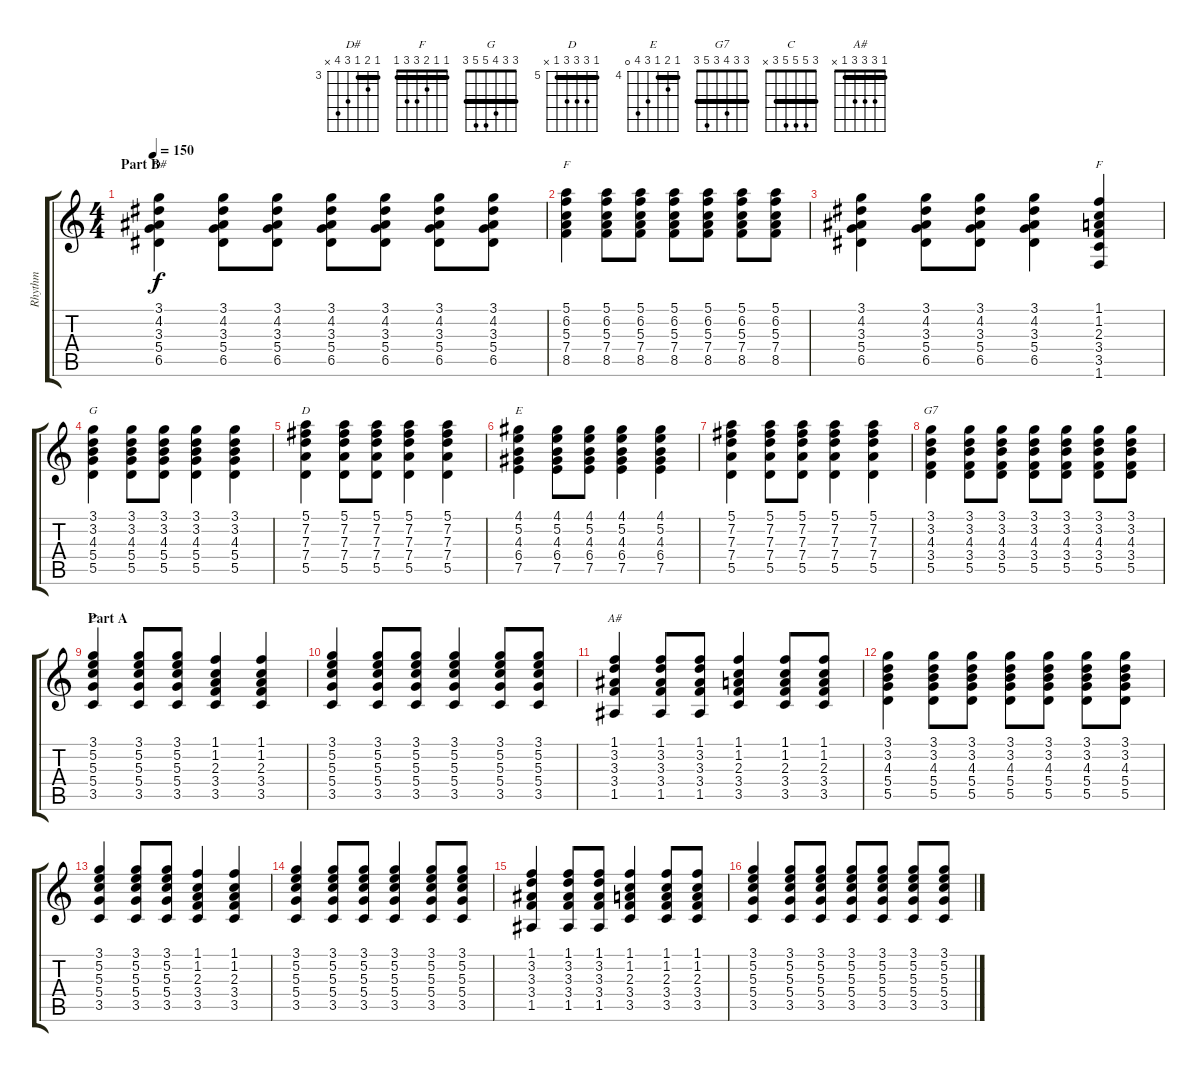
\track ("Rhythm" "Rhythm") {instrument acousticguitarnylon}
\staff {score tabs}
\tuning (E4 B3 G3 D3 A2 E2) {hide}
\chord ("D#" 3 4 3 5 6 x) {firstfret 3 barre 3}
\chord ("F" 5 6 5 7 8 x) {firstfret 5 barre 5}
\chord ("F" 1 1 2 3 3 1) {barre 1}
\chord ("G" 3 3 4 5 5 3) {barre 3}
\chord ("D" 5 7 7 7 5 x) {firstfret 5 barre 5}
\chord ("E" 4 5 4 6 7 0) {firstfret 4 barre 4}
\chord ("G7" 3 3 4 3 5 3) {barre 3}
\chord ("C" 3 5 5 5 3 x) {barre 3}
\chord ("A#" 1 3 3 3 1 x) {barre 1}
\ts (4 4)
\section ("" "Part B")
\tempo 150
\clef g2
\ks c
(3.1 4.2 3.3 5.4 6.5).4{ch "D#" dy f} (3.1 4.2 3.3 5.4 6.5).8 (3.1 4.2 3.3 5.4 6.5).8 (3.1 4.2 3.3 5.4 6.5).8 (3.1 4.2 3.3 5.4 6.5).8 (3.1 4.2 3.3 5.4 6.5).8 (3.1 4.2 3.3 5.4 6.5).8 |
(5.1 6.2 5.3 7.4 8.5).4{ch "F"} (5.1 6.2 5.3 7.4 8.5).8 (5.1 6.2 5.3 7.4 8.5).8 (5.1 6.2 5.3 7.4 8.5).8 (5.1 6.2 5.3 7.4 8.5).8 (5.1 6.2 5.3 7.4 8.5).8 (5.1 6.2 5.3 7.4 8.5).8 |
(3.1 4.2 3.3 5.4 6.5).4 (3.1 4.2 3.3 5.4 6.5).8 (3.1 4.2 3.3 5.4 6.5).8 (3.1 4.2 3.3 5.4 6.5).4 (1.1 1.2 2.3 3.4 3.5 1.6).4{ch "F"} |
(3.1 3.2 4.3 5.4 5.5).4{ch "G"} (3.1 3.2 4.3 5.4 5.5).8 (3.1 3.2 4.3 5.4 5.5).8 (3.1 3.2 4.3 5.4 5.5).4 (3.1 3.2 4.3 5.4 5.5).4 |
(5.1 7.2 7.3 7.4 5.5).4{ch "D"} (5.1 7.2 7.3 7.4 5.5).8 (5.1 7.2 7.3 7.4 5.5).8 (5.1 7.2 7.3 7.4 5.5).4 (5.1 7.2 7.3 7.4 5.5).4 |
(4.1 5.2 4.3 6.4 7.5).4{ch "E"} (4.1 5.2 4.3 6.4 7.5).8 (4.1 5.2 4.3 6.4 7.5).8 (4.1 5.2 4.3 6.4 7.5).4 (4.1 5.2 4.3 6.4 7.5).4 |
(5.1 7.2 7.3 7.4 5.5).4 (5.1 7.2 7.3 7.4 5.5).8 (5.1 7.2 7.3 7.4 5.5).8 (5.1 7.2 7.3 7.4 5.5).4 (5.1 7.2 7.3 7.4 5.5).4 |
(3.1 3.2 4.3 3.4 5.5).4{ch "G7"} (3.1 3.2 4.3 3.4 5.5).8 (3.1 3.2 4.3 3.4 5.5).8 (3.1 3.2 4.3 3.4 5.5).8 (3.1 3.2 4.3 3.4 5.5).8 (3.1 3.2 4.3 3.4 5.5).8 (3.1 3.2 4.3 3.4 5.5).8 |
\section ("" "Part A")
(3.1 5.2 5.3 5.4 3.5).4{ch "C"} (3.1 5.2 5.3 5.4 3.5).8 (3.1 5.2 5.3 5.4 3.5).8 (1.1 1.2 2.3 3.4 3.5).4 (1.1 1.2 2.3 3.4 3.5).4 |
(3.1 5.2 5.3 5.4 3.5).4 (3.1 5.2 5.3 5.4 3.5).8 (3.1 5.2 5.3 5.4 3.5).8 (3.1 5.2 5.3 5.4 3.5).4 (3.1 5.2 5.3 5.4 3.5).8 (3.1 5.2 5.3 5.4 3.5).8 |
(1.1 3.2 3.3 3.4 1.5).4{ch "A#"} (1.1 3.2 3.3 3.4 1.5).8 (1.1 3.2 3.3 3.4 1.5).8 (1.1 1.2 2.3 3.4 3.5).4 (1.1 1.2 2.3 3.4 3.5).8 (1.1 1.2 2.3 3.4 3.5).8 |
(3.1 3.2 4.3 5.4 5.5).4 (3.1 3.2 4.3 5.4 5.5).8 (3.1 3.2 4.3 5.4 5.5).8 (3.1 3.2 4.3 5.4 5.5).8 (3.1 3.2 4.3 5.4 5.5).8 (3.1 3.2 4.3 5.4 5.5).8 (3.1 3.2 4.3 5.4 5.5).8 |
(3.1 5.2 5.3 5.4 3.5).4 (3.1 5.2 5.3 5.4 3.5).8 (3.1 5.2 5.3 5.4 3.5).8 (1.1 1.2 2.3 3.4 3.5).4 (1.1 1.2 2.3 3.4 3.5).4 |
(3.1 5.2 5.3 5.4 3.5).4 (3.1 5.2 5.3 5.4 3.5).8 (3.1 5.2 5.3 5.4 3.5).8 (3.1 5.2 5.3 5.4 3.5).4 (3.1 5.2 5.3 5.4 3.5).8 (3.1 5.2 5.3 5.4 3.5).8 |
(1.1 3.2 3.3 3.4 1.5).4 (1.1 3.2 3.3 3.4 1.5).8 (1.1 3.2 3.3 3.4 1.5).8 (1.1 1.2 2.3 3.4 3.5).4 (1.1 1.2 2.3 3.4 3.5).8 (1.1 1.2 2.3 3.4 3.5).8 |
(3.1 5.2 5.3 5.4 3.5).4 (3.1 5.2 5.3 5.4 3.5).8 (3.1 5.2 5.3 5.4 3.5).8 (3.1 5.2 5.3 5.4 3.5).8 (3.1 5.2 5.3 5.4 3.5).8 (3.1 5.2 5.3 5.4 3.5).8 (3.1 5.2 5.3 5.4 3.5).8
